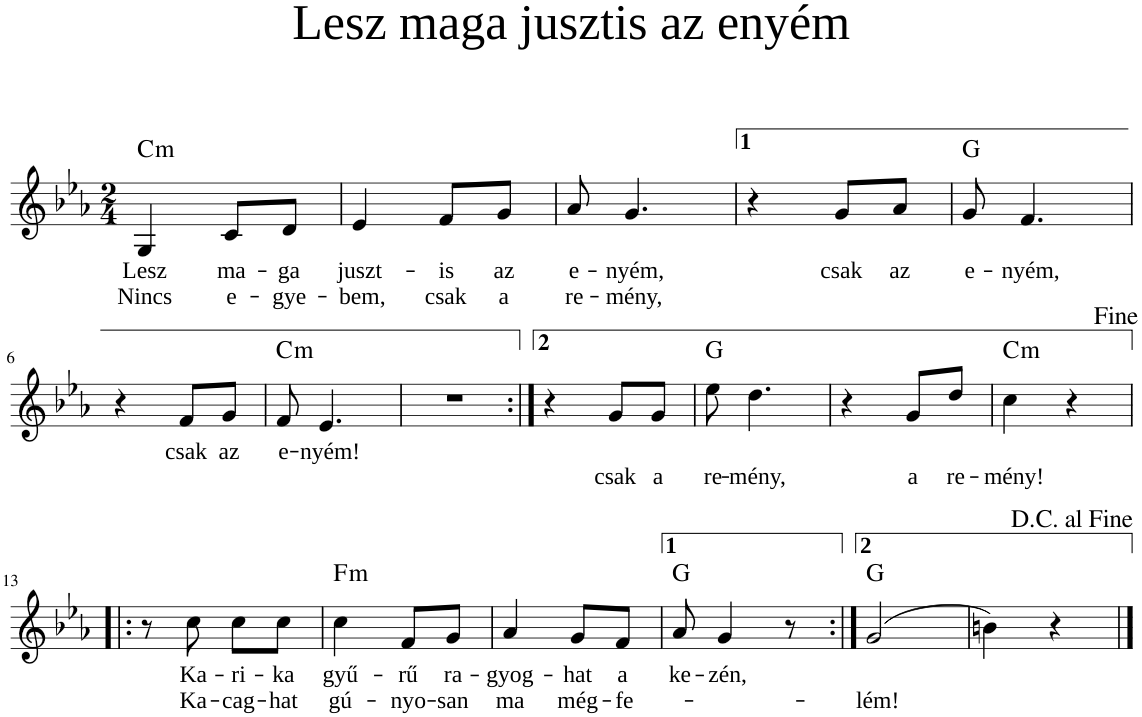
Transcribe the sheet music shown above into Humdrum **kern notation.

**kern	**text	**text	**harte
*part1	*part1	*part1	*part1
*staff1	*staff1	*staff1	*
*I"Piano	*	*	*
*I'Pno	*	*	*
*clefG2	*	*	*
*k[b-e-a-]	*	*	*
*M2/4	*	*	*
=1	=1	=1	=1
!	!LO:LY:b	!LO:LY:b	!LO:H:kt=m
4G/	Lesz	Nincs	C:min
!	!LO:LY:b	!LO:LY:b	!
8c/L	ma-	e-	.
!	!LO:LY:b	!LO:LY:b	!
8d/J	ga	gye-	.
=2	=2	=2	=2
!	!LO:LY:b	!LO:LY:b	!
4e-/	juszt-	bem,	.
!	!LO:LY:b	!LO:LY:b	!
8f/L	is	csak	.
!	!LO:LY:b	!LO:LY:b	!
8g/J	az	a	.
=3	=3	=3	=3
!	!LO:LY:b	!LO:LY:b	!
8a-/	e-	re-	.
!	!LO:LY:b	!LO:LY:b	!
4.g/	nyém,	mény,	.
=4	=4	=4	=4
4r	.	.	.
!	!LO:LY:b	!	!
8g/L	csak	.	.
!	!LO:LY:b	!	!
8a-/J	az	.	.
=5	=5	=5	=5
!	!LO:LY:b	!	!LO:H:kt=N.C.
8g/	e-	.	N
!	!LO:LY:b	!	!
4.f/	nyém,	.	.
!!LO:LB:g=z
=6	=6	=6	=6
4r	.	.	.
!	!LO:LY:b	!	!
8f/L	csak	.	.
!	!LO:LY:b	!	!
8g/J	az	.	.
=7	=7	=7	=7
!	!LO:LY:b	!	!LO:H:kt=m
8f/	e-	.	C:min
!	!LO:LY:b	!	!
4.e-/	nyém!	.	.
=8	=8	=8	=8
2r	.	.	.
=9:|!	=9:|!	=9:|!	=9:|!
4r	.	.	.
!	!	!LO:LY:b	!
8g/L	.	csak	.
!	!	!LO:LY:b	!
8g/J	.	a	.
=10	=10	=10	=10
!	!	!LO:LY:b	!LO:H:kt=N.C.
8ee-\	.	re-	N
!	!	!LO:LY:b	!
4.dd\	.	mény,	.
=11	=11	=11	=11
4r	.	.	.
!	!	!LO:LY:b	!
8g/L	.	a	.
!	!	!LO:LY:b	!
8dd/J	.	re-	.
=12	=12	=12	=12
!	!	!LO:LY:b	!LO:H:kt=m
4cc\	.	mény!	C:min
4r	.	.	.
!!LO:LB:g=z
=13!|:	=13!|:	=13!|:	=13!|:
8r	.	.	.
!	!LO:LY:b	!LO:LY:b	!
8cc\	Ka-	Ka-	.
!	!LO:LY:b	!LO:LY:b	!
8cc\L	ri-	cag-	.
!	!LO:LY:b	!LO:LY:b	!
8cc\J	ka	hat	.
=14	=14	=14	=14
!	!LO:LY:b	!LO:LY:b	!LO:H:kt=m
4cc\	gyű-	gú-	F:min
!	!LO:LY:b	!LO:LY:b	!
8f/L	rű	nyo-	.
!	!LO:LY:b	!LO:LY:b	!
8g/J	ra-	san	.
=15	=15	=15	=15
!	!LO:LY:b	!LO:LY:b	!
4a-/	gyog-	ma	.
!	!LO:LY:b	!LO:LY:b	!
8g/L	hat	még-	.
!	!LO:LY:b	!LO:LY:b	!
8f/J	a	-fe-	.
=16	=16	=16	=16
!	!LO:LY:b	!	!LO:H:kt=N.C.
8a-/	ke-	.	N
!	!LO:LY:b	!	!
4g/	zén,	.	.
8r	.	.	.
=17:|!	=17:|!	=17:|!	=17:|!
!	!	!LO:LY:b	!LO:H:kt=N.C.
(2g/	.	lém!	N
=18	=18	=18	=18
4bn\)	.	.	.
4r	.	.	.
==	==	==	==
*-	*-	*-	*-
